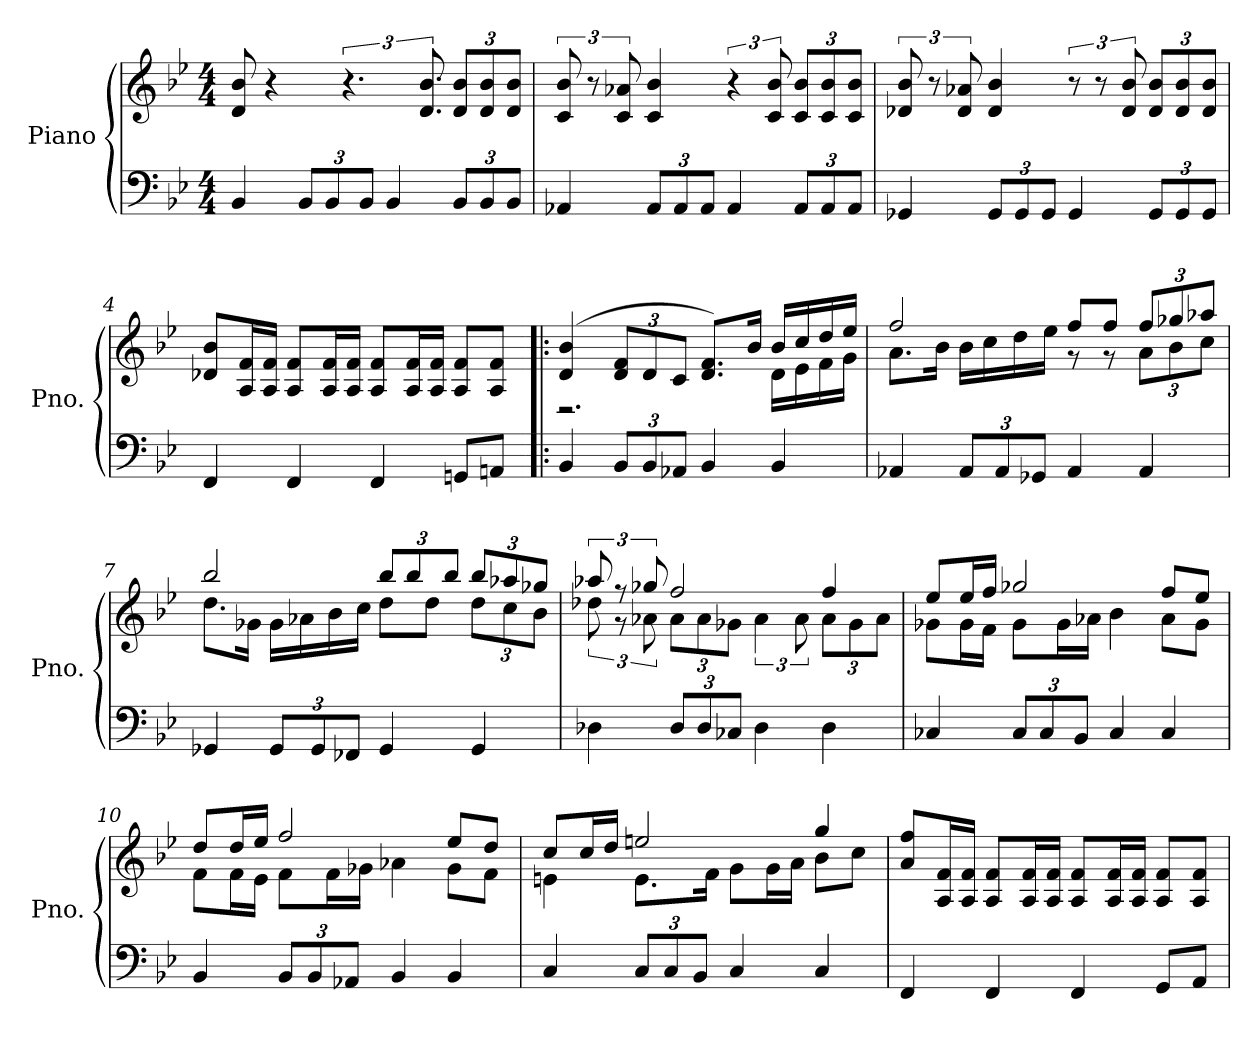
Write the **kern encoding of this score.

**kern	**kern
*part1	*part1
*staff2	*staff1
*I"Piano	*
*I'Pno.	*
*clefF4	*clefG2
*k[b-e-]	*k[b-e-]
*M4/4	*M4/4
*MM152	*MM152
=1	=1
4BB-/	8d/ 8b-/
.	4r
*Xbrackettup	*
12BB-/L	.
12BB-/	.
.	6.r
12BB-/J	.
4BB-/	.
.	12.d/ 12.b-/
*	*Xbrackettup
12BB-/L	12d/ 12b-/L
12BB-/	12d/ 12b-/
12BB-/J	12d/ 12b-/J
=2	=2
*	*brackettup
4AA-X/	12c/ 12b-/
.	12r
.	12c/ 12a-X/
12AA-/L	4c/ 4b-/
12AA-/	.
12AA-/J	.
4AA-/	6r
.	12c/ 12b-/
*	*Xbrackettup
12AA-/L	12c/ 12b-/L
12AA-/	12c/ 12b-/
12AA-/J	12c/ 12b-/J
=3	=3
*	*brackettup
4GG-X/	12d-X/ 12b-/
.	12r
.	12d-/ 12a-X/
12GG-/L	4d-/ 4b-/
12GG-/	.
12GG-/J	.
4GG-/	12r
.	12r
.	12d-/ 12b-/
*	*Xbrackettup
12GG-/L	12d-/ 12b-/L
12GG-/	12d-/ 12b-/
12GG-/J	12d-/ 12b-/J
!!LO:LB:g=z
=4	=4
4FF/	8d-X/ 8b-/L
.	16A/ 16f/L
.	16A/ 16f/JJ
4FF/	8A/ 8f/L
.	16A/ 16f/L
.	16A/ 16f/JJ
4FF/	8A/ 8f/L
.	16A/ 16f/L
.	16A/ 16f/JJ
8GGn/L	8A/ 8f/L
8AAn/J	8A/ 8f/J
=5!|:	=5!|:
*	*^
4BB-/	(4d/ 4b-/	2.r
12BB-/L	12d/ 12f/L	.
12BB-/	12d/	.
12AA-X/J	12c/J	.
4BB-/	8.d/ 8.f/L)	.
.	16b-/Jk	.
4BB-/	16b-/LL	16d\LL
.	16cc/	16e-\
.	16dd/	16f\
.	16ee-/JJ	16g\JJ
=6	=6	=6
4AA-X/	2ff/	8.a\L
.	.	16b-\Jk
12AA-/L	.	16b-\LL
.	.	16cc\
12AA-/	.	.
.	.	16dd\
12GG-X/J	.	.
.	.	16ee-\JJ
4AA-/	8ff/L	8r
.	8ff/J	8r
4AA-/	12ff/L	12a\L
.	12gg-X/	12b-\
.	12aa-X/J	12cc\J
!!LO:LB:g=z	!!
=7	=7	=7
4GG-X/	2bb-/	8.dd\L
.	.	16g-X\Jk
12GG-/L	.	16g-\LL
.	.	16a-X\
12GG-/	.	.
.	.	16b-\
12FF-X/J	.	.
.	.	16cc\JJ
4GG-/	12bb-/L	8dd\L
.	12bb-/	.
.	.	8dd\J
.	12bb-/J	.
4GG-/	12bb-/L	12dd\L
.	12aa-X/	12cc\
.	12gg-X/J	12b-\J
=8	=8	=8
*	*brackettup	*
4D-X\	12aa-X/	12dd-X\
.	12r	12r
.	12gg-X/	12a-X\
*	*	*Xbrackettup
12D-/L	2ff/	12a-\L
12D-/	.	12a-\
12C-X/J	.	12g-X\J
*	*	*brackettup
4D-\	.	6a-\
.	.	12a-\
*	*	*Xbrackettup
4D-\	4ff/	12a-\L
.	.	12g-\
.	.	12a-\J
=9	=9	=9
4C-X/	8ee-/L	8g-X\L
.	16ee-/L	16g-\L
.	16ff/JJ	16f\JJ
12C-/L	2gg-X/	8g-\L
12C-/	.	.
.	.	16g-\L
12BB-/J	.	.
.	.	16a-X\JJ
4C-/	.	4b-\
4C-/	8ff/L	8a-\L
.	8ee-/J	8g-\J
!!LO:LB:g=z	!!
=10	=10	=10
4BB-/	8dd/L	8f\L
.	16dd/L	16f\L
.	16ee-/JJ	16e-\JJ
12BB-/L	2ff/	8f\L
12BB-/	.	.
.	.	16f\L
12AA-X/J	.	.
.	.	16g-X\JJ
4BB-/	.	4a-X\
4BB-/	8ee-/L	8g-\L
.	8dd/J	8f\J
=11	=11	=11
4C/	8cc/L	4en\
.	16cc/L	.
.	16dd/JJ	.
12C/L	2een/	8.e\L
12C/	.	.
12BB-/J	.	.
.	.	16f\Jk
4C/	.	8g\L
.	.	16g\L
.	.	16a\JJ
4C/	4gg/	8b-\L
.	.	8cc\J
*	*v	*v
=12	=12
4FF/	8a/ 8ff/L
.	16A/ 16f/L
.	16A/ 16f/JJ
4FF/	8A/ 8f/L
.	16A/ 16f/L
.	16A/ 16f/JJ
4FF/	8A/ 8f/L
.	16A/ 16f/L
.	16A/ 16f/JJ
8GG/L	8A/ 8f/L
8AA/J	8A/ 8f/J
=	=
*-	*-
